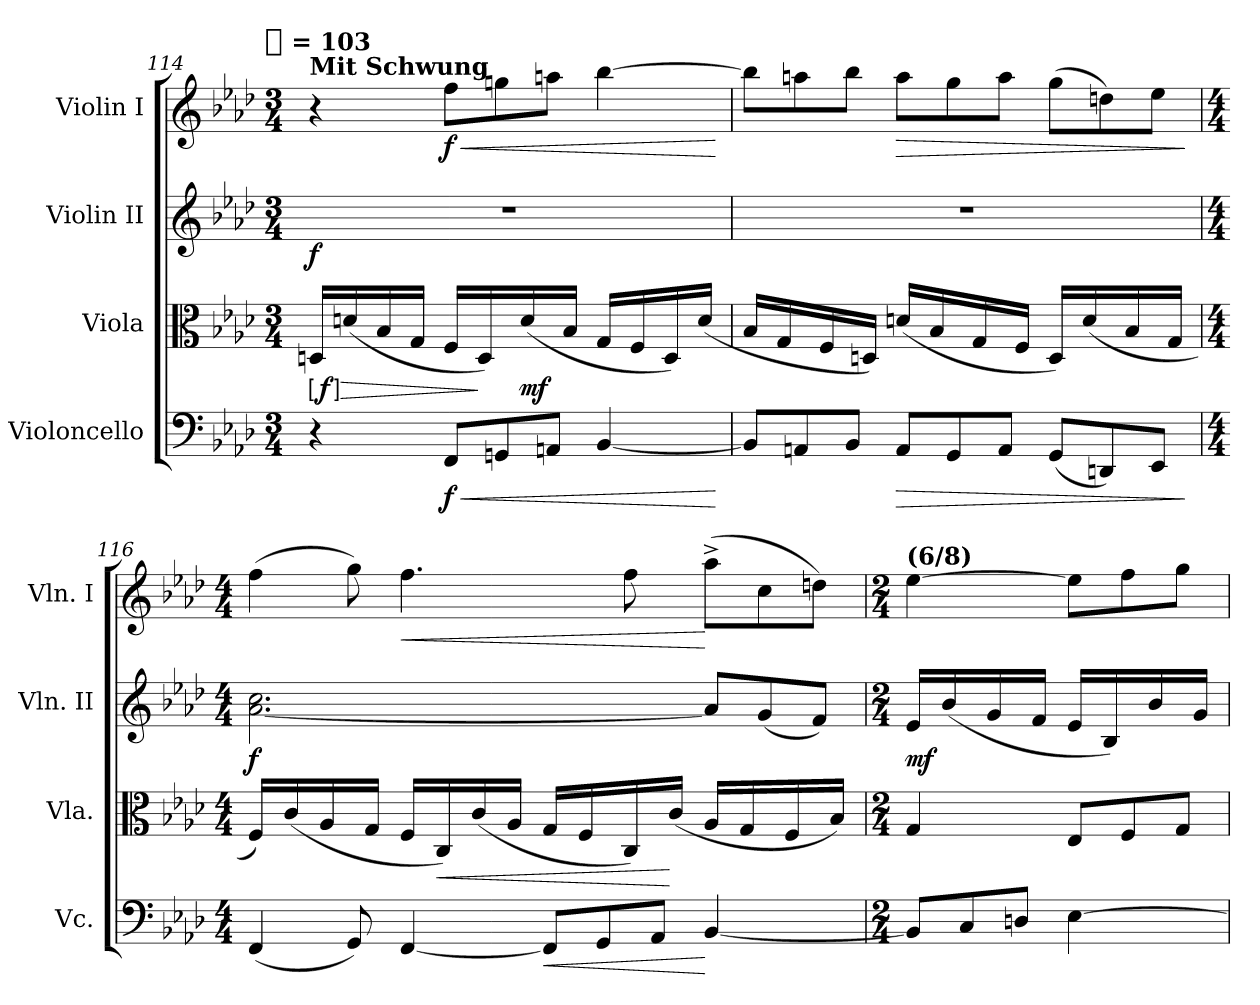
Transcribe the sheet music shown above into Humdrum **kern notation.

**kern	**dynam	**kern	**dynam	**kern	**dynam	**kern	**dynam
*part4	*part4	*part3	*part3	*part2	*part2	*part1	*part1
*staff4	*staff4	*staff3	*staff3	*staff2	*staff2	*staff1	*staff1
*I"Violoncello	*	*I"Viola	*	*I"Violin II	*	*I"Violin I	*
*I'Vc.	*	*I'Vla.	*	*I'Vln. II	*	*I'Vln. I	*
*clefF4	*	*clefC3	*	*clefG2	*	*clefG2	*
*k[b-e-a-d-]	*	*k[b-e-a-d-]	*	*k[b-e-a-d-]	*	*k[b-e-a-d-]	*
*A-:	*	*A-:	*	*A-:	*	*A-:	*
!!LO:TX:omd:t=[quarter] = 103
*M3/4	*	*M3/4	*	*M3/4	*	*M3/4	*
*MM103	*	*MM103	*	*MM103	*	*MM103	*
=114	=114	=114	=114	=114	=114	=114	=114
!	!	!	!	!	!	!LO:TX:a:B:t=Mit Schwung	!
!	!	!	!LO:HP:b	!	!	!	!
!	!	!	!LO:DY:n=1:ed=brack	!	!	!	!
4r	.	16DnLL	> f	4%3r	f	4r	.
.	.	(16dn	.	.	.	.	.
.	.	16B-	.	.	.	.	.
.	.	16GJJ	.	.	.	.	.
*Xtuplet	*	*	*	*	*	*	*
!	!LO:HP:b	!	!	!	!	!	!
*	*	*	*	*	*	*Xtuplet	*
!	!	!	!	!	!	!	!LO:HP:b
12FFL	< f	16FLL	.	.	.	12ffL	< f
.	.	16D)	]	.	.	.	.
12GGn	.	.	.	.	.	12ggn	.
.	.	(16d	mf	.	.	.	.
12AAnJ	.	.	.	.	.	12aanJ	.
.	.	16B-JJ	.	.	.	.	.
[4BB-	.	16GLL	.	.	.	[4bb-	.
.	.	16F	.	.	.	.	.
.	.	16D)	.	.	.	.	.
.	.	(16dJJ	.	.	.	.	.
.	[	.	.	.	.	.	[
=115	=115	=115	=115	=115	=115	=115	=115
12BB-L]	.	16B-LL	.	4%3r	.	12bb-L]	.
.	.	16G	.	.	.	.	.
12AAn	.	.	.	.	.	12aan	.
.	.	16F	.	.	.	.	.
12BB-J	.	.	.	.	.	12bb-J	.
.	.	16DnJJ)	.	.	.	.	.
!	!LO:HP:b	!	!	!	!	!	!LO:HP:b
12AAL	>	(16dnLL	.	.	.	12aaL	>
.	.	16B-	.	.	.	.	.
12GG	.	.	.	.	.	12gg	.
.	.	16G	.	.	.	.	.
12AAJ	.	.	.	.	.	12aaJ	.
.	.	16FJJ	.	.	.	.	.
(12GGL	.	16DLL)	.	.	.	(12ggL	.
.	.	(16d	.	.	.	.	.
12DDn)	.	.	.	.	.	12ddn)	.
.	.	16B-	.	.	.	.	.
12EE-J	.	.	.	.	.	12ee-J	.
.	.	16GJJ	.	.	.	.	.
.	]	.	.	.	.	.	]
=116	=116	=116	=116	=116	=116	=116	=116
*M4/4	*	*M4/4	*	*M4/4	*	*M4/4	*
(6FF	.	16FLL)	.	[2.a- 2.cc	f	(6ff	.
.	.	(16c	.	.	.	.	.
.	.	16A-	.	.	.	.	.
12GG)	.	.	.	.	.	12gg)	.
.	.	16GJJ	.	.	.	.	.
!	!	!	!	!	!	!	!LO:HP:b
[4FF	.	16FLL	.	.	.	4.ff	<
!	!	!	!LO:HP:b	!	!	!	!
.	.	16C)	<	.	.	.	.
.	.	(16c	.	.	.	.	.
.	.	16A-JJ	.	.	.	.	.
!	!LO:HP:b	!	!	!	!	!	!
12FFL]	<	16GLL	.	.	.	.	.
.	.	16F	.	.	.	.	.
12GG	.	.	.	.	.	.	.
.	.	16C)	.	.	.	8ff	.
12AA-J	.	.	.	.	.	.	.
.	.	(16cJJ	[	.	.	.	.
*	*	*	*	*Xtuplet	*	*	*
[4BB-	[	16A-LL	.	12a-L]	.	(12aa-^L	[
.	.	16G	.	.	.	.	.
.	.	.	.	(12g	.	12cc	.
.	.	16F	.	.	.	.	.
.	.	.	.	12fJ)	.	12ddnJ)	.
.	.	16B-JJ)	.	.	.	.	.
=117	=117	=117	=117	=117	=117	=117	=117
*M2/4	*	*M2/4	*	*M2/4	*	*M2/4	*
!	!	!	!	!	!	!LO:TX:a:B:t=(6/8)	!
12BB-L]	.	4G	.	16e-LL	mf	[4ee-	.
.	.	.	.	(16b-	.	.	.
12C	.	.	.	.	.	.	.
.	.	.	.	16g	.	.	.
12DnJ	.	.	.	.	.	.	.
.	.	.	.	16fJJ	.	.	.
*	*	*Xtuplet	*	*	*	*	*
[4E-	.	12E-L	.	16e-LL	.	12ee-L]	.
.	.	.	.	16B-)	.	.	.
.	.	12F	.	.	.	12ff	.
.	.	.	.	16b-	.	.	.
.	.	12GJ	.	.	.	12ggJ	.
.	.	.	.	16gJJ	.	.	.
=	=	=	=	=	=	=	=
*-	*-	*-	*-	*-	*-	*-	*-
